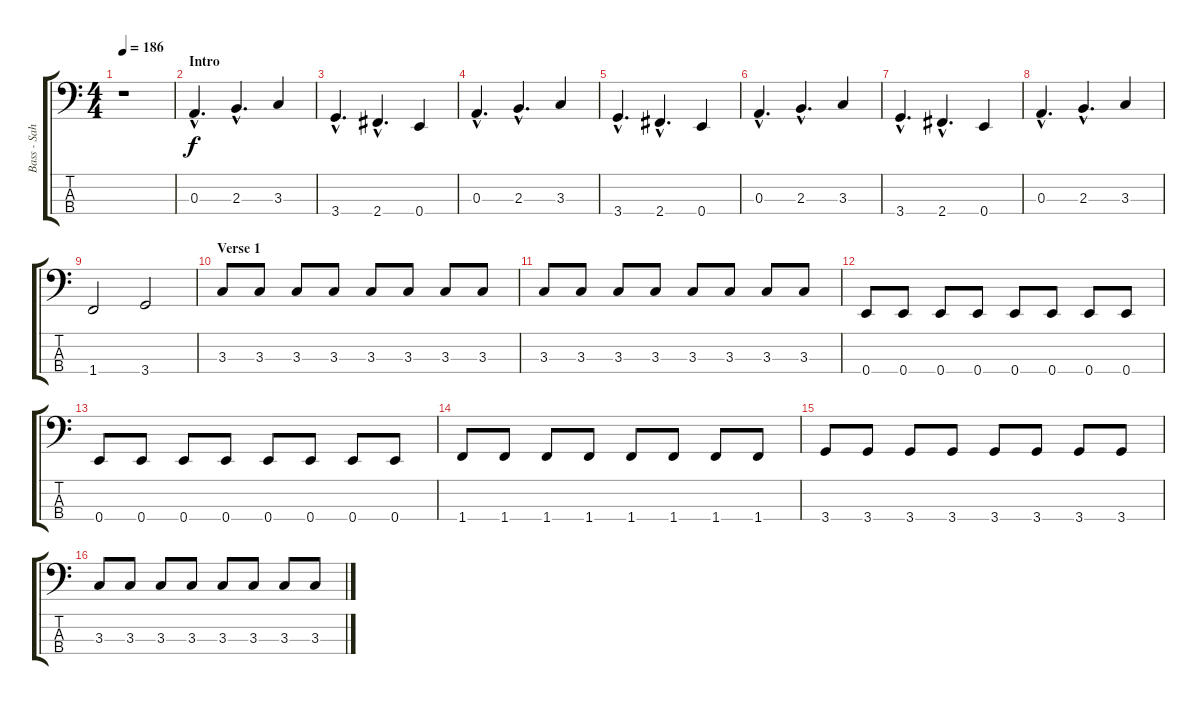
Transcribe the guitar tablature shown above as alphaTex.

\track ("Bass - Sahnie" "Bass - Sah") {instrument electricbasspick}
\staff {score tabs}
\tuning (G2 D2 A1 E1) {hide}
\ts (4 4)
\tempo 186
\clef f4
\ks c
r.1{dy f instrument electricbasspick} |
\section ("" "Intro")
0.3{hac}.4{d} 2.3{hac}.4{d} 3.3.4 |
3.4{hac}.4{d} 2.4{hac}.4{d} 0.4.4 |
0.3{hac}.4{d} 2.3{hac}.4{d} 3.3.4 |
3.4{hac}.4{d} 2.4{hac}.4{d} 0.4.4 |
0.3{hac}.4{d} 2.3{hac}.4{d} 3.3.4 |
3.4{hac}.4{d} 2.4{hac}.4{d} 0.4.4 |
0.3{hac}.4{d} 2.3{hac}.4{d} 3.3.4 |
1.4.2 3.4.2 |
\section ("" "Verse 1")
3.3.8 3.3.8 3.3.8 3.3.8 3.3.8 3.3.8 3.3.8 3.3.8 |
3.3.8 3.3.8 3.3.8 3.3.8 3.3.8 3.3.8 3.3.8 3.3.8 |
0.4.8 0.4.8 0.4.8 0.4.8 0.4.8 0.4.8 0.4.8 0.4.8 |
0.4.8 0.4.8 0.4.8 0.4.8 0.4.8 0.4.8 0.4.8 0.4.8 |
1.4.8 1.4.8 1.4.8 1.4.8 1.4.8 1.4.8 1.4.8 1.4.8 |
3.4.8 3.4.8 3.4.8 3.4.8 3.4.8 3.4.8 3.4.8 3.4.8 |
3.3.8 3.3.8 3.3.8 3.3.8 3.3.8 3.3.8 3.3.8 3.3.8
